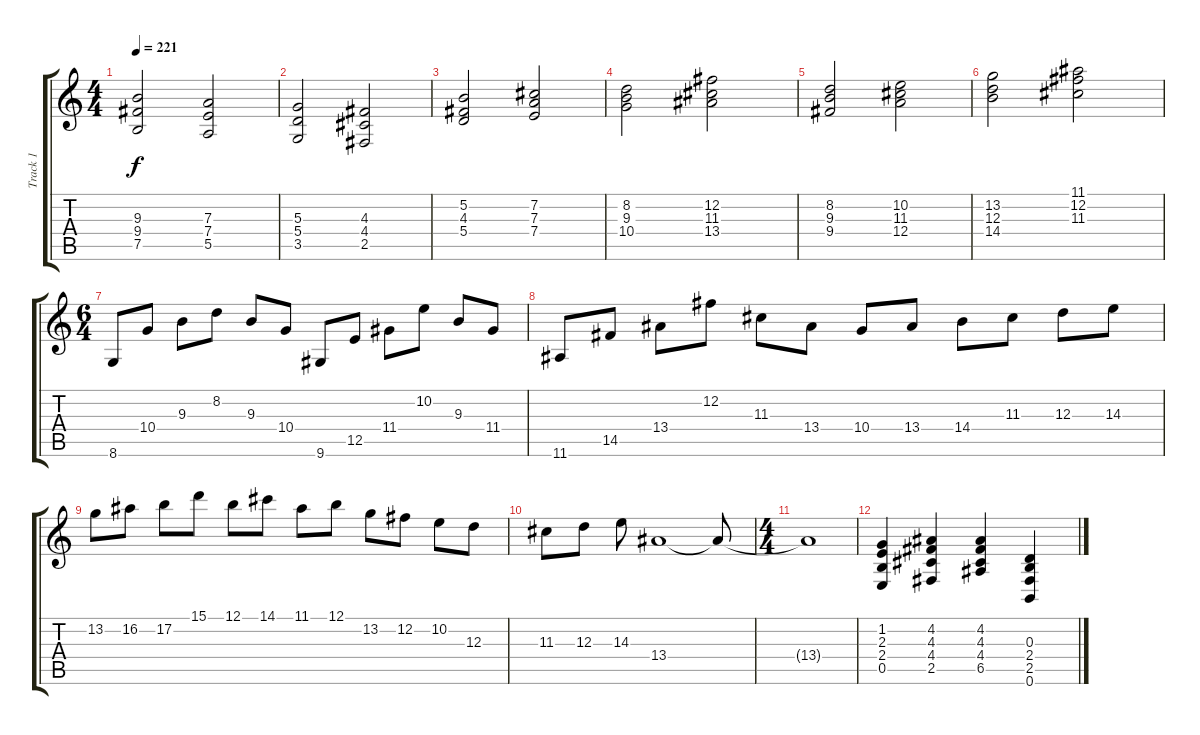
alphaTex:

\track ("Track 1" "Track 1") {instrument distortionguitar}
\staff {score tabs}
\tuning (B3 Gb3 D3 A2 E2 B1) {hide}
\ts (4 4)
\tempo 221
\clef g2
\ks c
(9.3 9.4 7.5).2{dy f} (7.3 7.4 5.5).2 |
(5.3 5.4 3.5).2 (4.3 4.4 2.5).2 |
(5.2 4.3 5.4).2 (7.2 7.3 7.4).2 |
(8.2 9.3 10.4).2 (12.2 11.3 13.4).2 |
(8.2 9.3 9.4).2 (10.2 11.3 12.4).2 |
(13.2 12.3 14.4).2 (11.1 12.2 11.3).2 |
\ts (6 4)
8.6.8 10.4.8 9.3.8 8.2.8 9.3.8 10.4.8 9.6.8 12.5.8 11.4.8 10.2.8 9.3.8 11.4.8 |
11.6.8 14.5.8 13.4.8 12.2.8 11.3.8 13.4.8 10.4.8 13.4.8 14.4.8 11.3.8 12.3.8 14.3.8 |
13.2.8 16.2.8 17.2.8 15.1.8 12.1.8 14.1.8 11.1.8 12.1.8 13.2.8 12.2.8 10.2.8 12.3.8 |
11.3.8 12.3.8 14.3.8 13.4.1 13.4{t}.8 |
\ts (4 4)
13.4{t}.1 |
(1.2 2.3 2.4 0.5).4 (4.2 4.3 4.4 2.5).4 (4.2 4.3 4.4 6.5).4 (0.3 2.4 2.5 0.6).4
